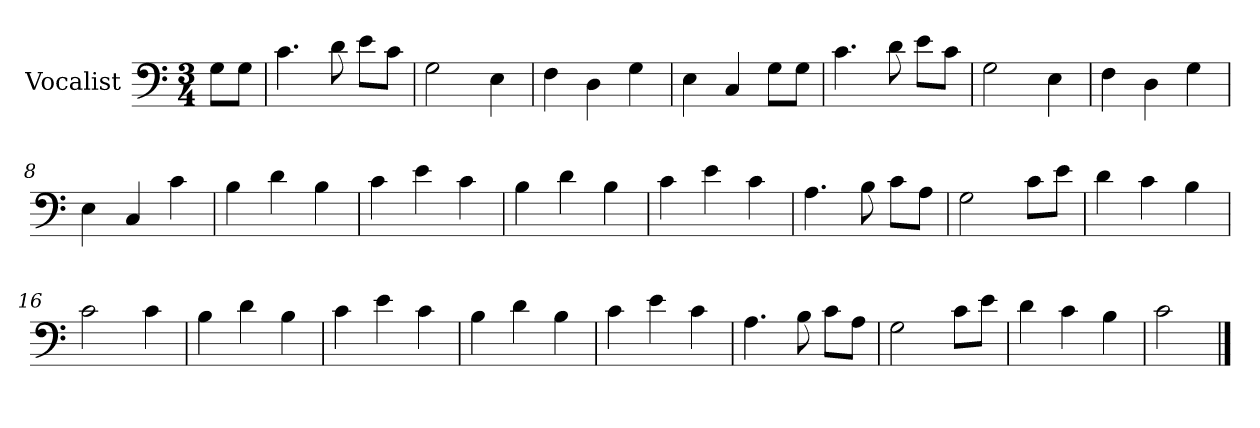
**kern
*part1
*staff1
*I"Vocalist
*k[]
*C:
*M3/4
=
8GL
8GJ
=1
4.c
8d
8eL
8cJ
=2
2G
4E
=3
4F
4D
4G
=4
4E
4C
8GL
8GJ
=5
4.c
8d
8eL
8cJ
=6
2G
4E
=7
4F
4D
4G
=8
4E
4C
4c
=9
4B
4d
4B
=10
4c
4e
4c
=11
4B
4d
4B
=12
4c
4e
4c
=13
4.A
8B
8cL
8AJ
=14
2G
8cL
8eJ
=15
4d
4c
4B
=16
2c
4c
=17
4B
4d
4B
=18
4c
4e
4c
=19
4B
4d
4B
=20
4c
4e
4c
=21
4.A
8B
8cL
8AJ
=22
2G
8cL
8eJ
=23
4d
4c
4B
=24
2c
==
*-
